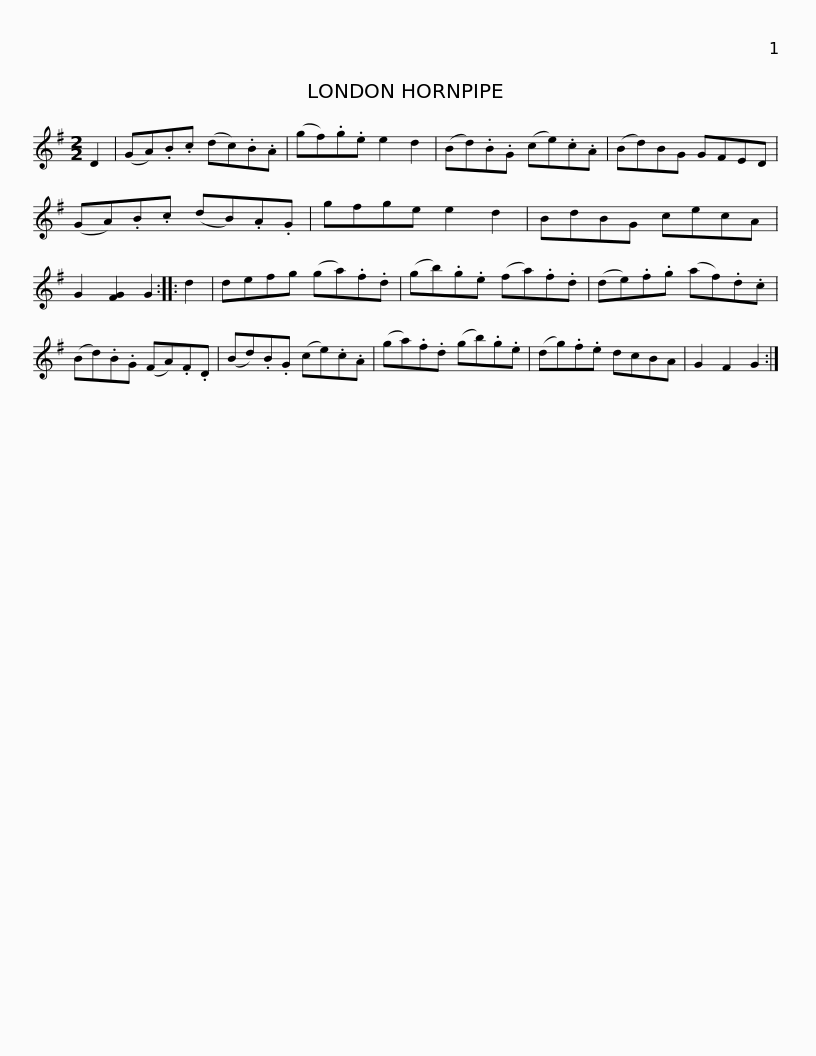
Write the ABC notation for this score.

X:1
L:1/8
M:2/2
I:linebreak $
K:G
V:1 treble
V:1
 D2 | (GA).B.c (dc).B.A | (gf).g.e e2 d2 | (Bd).B.G (ce).c.A | (Bd)BG GFED | %5
 (GA).B.c (dB).A.G | gfge e2 d2 |$ BdBG cecA | G2 [FG]2 G2 :: d2 | %10
 defg (ga).f.d | (gb).g.e (fa).f.d | (de).f.g (af).d.c |$ (Bd).B.G (FA).F.D | (Bd).B.G (ce).c.A | %15
 (ga).f.d (gb).g.e | (dg).f.e dcBA | G2 F2 G2 :| %18
